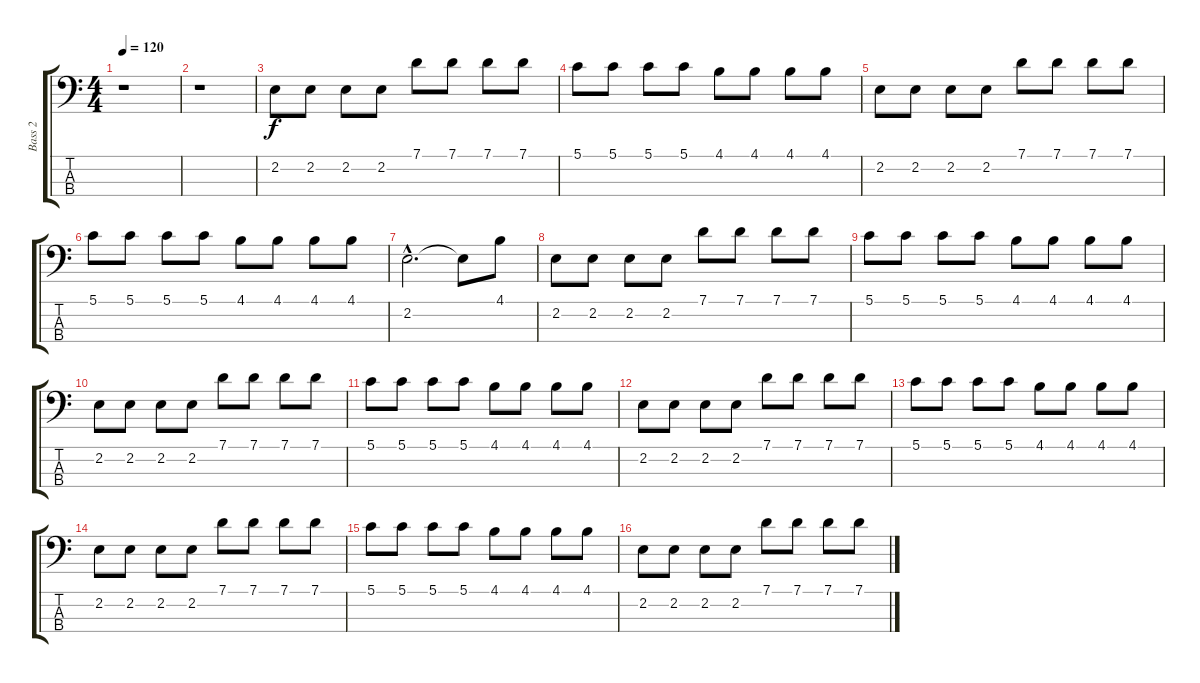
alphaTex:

\track ("Bass 2" "Bass 2") {instrument acousticbass}
\staff {score tabs}
\tuning (G2 D2 A1 E1) {hide}
\ts (4 4)
\tempo 120
\clef f4
\ks c
r.1{dy f instrument acousticbass} |
r.1 |
2.2.8 2.2.8 2.2.8 2.2.8 7.1.8 7.1.8 7.1.8 7.1.8 |
5.1.8 5.1.8 5.1.8 5.1.8 4.1.8 4.1.8 4.1.8 4.1.8 |
2.2.8 2.2.8 2.2.8 2.2.8 7.1.8 7.1.8 7.1.8 7.1.8 |
5.1.8 5.1.8 5.1.8 5.1.8 4.1.8 4.1.8 4.1.8 4.1.8 |
2.2{hac}.2{d} 2.2{t}.8 4.1.8 |
2.2.8 2.2.8 2.2.8 2.2.8 7.1.8 7.1.8 7.1.8 7.1.8 |
5.1.8 5.1.8 5.1.8 5.1.8 4.1.8 4.1.8 4.1.8 4.1.8 |
2.2.8 2.2.8 2.2.8 2.2.8 7.1.8 7.1.8 7.1.8 7.1.8 |
5.1.8 5.1.8 5.1.8 5.1.8 4.1.8 4.1.8 4.1.8 4.1.8 |
2.2.8 2.2.8 2.2.8 2.2.8 7.1.8 7.1.8 7.1.8 7.1.8 |
5.1.8 5.1.8 5.1.8 5.1.8 4.1.8 4.1.8 4.1.8 4.1.8 |
2.2.8 2.2.8 2.2.8 2.2.8 7.1.8 7.1.8 7.1.8 7.1.8 |
5.1.8 5.1.8 5.1.8 5.1.8 4.1.8 4.1.8 4.1.8 4.1.8 |
2.2.8 2.2.8 2.2.8 2.2.8 7.1.8 7.1.8 7.1.8 7.1.8
